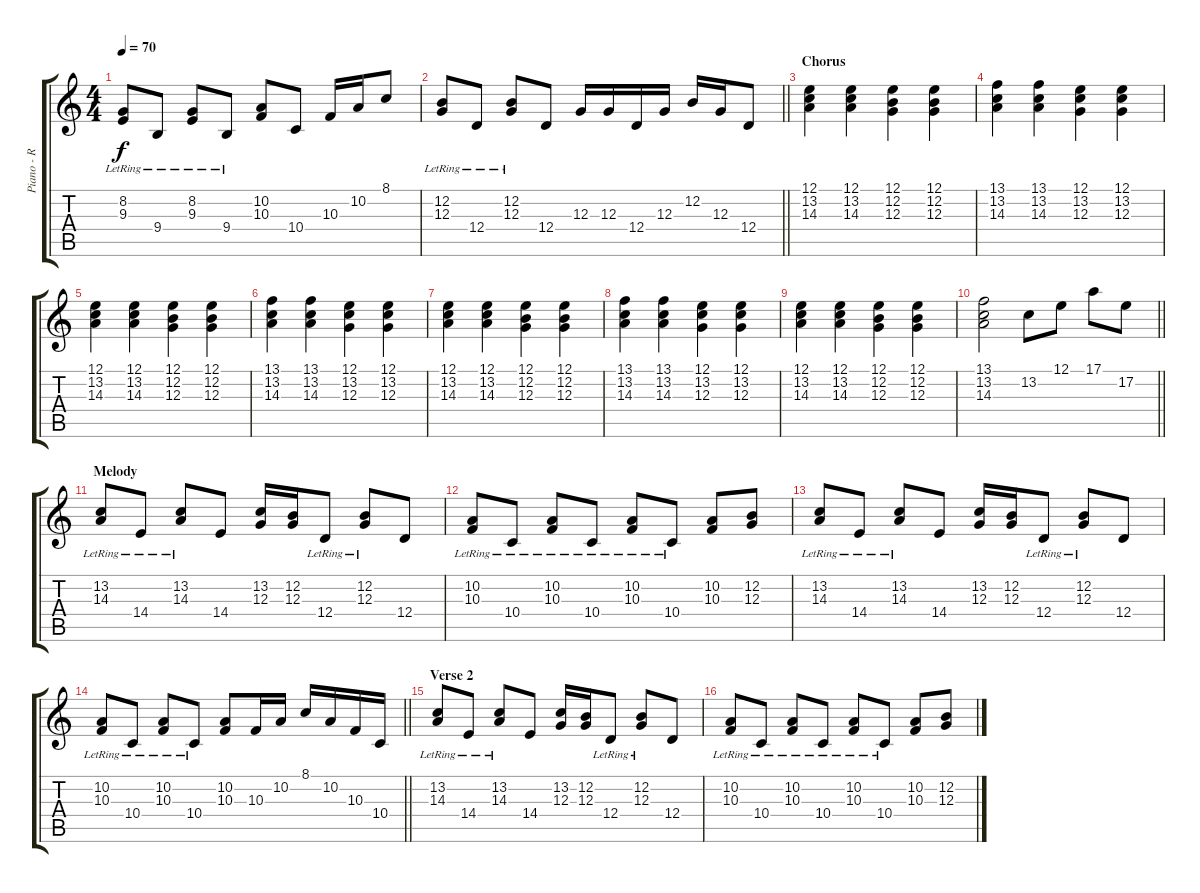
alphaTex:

\track ("Piano - R Hand" "Piano - R ") {instrument electricgrandpiano}
\staff {score tabs}
\tuning (E4 B3 G3 D3 A2 E2) {hide}
\ts (4 4)
\tempo 70
\clef g2
\ks c
(8.2{lr} 9.3{lr}).8{dy f} 9.4{lr}.8 (8.2{lr} 9.3{lr}).8 9.4{lr}.8 (10.2 10.3).8 10.4.8 10.3.16 10.2.16 8.1.8 |
\barLineRight lightlight
(12.2{lr} 12.3{lr}).8 12.4{lr}.8 (12.2{lr} 12.3{lr}).8 12.4.8 12.3.16 12.3.16 12.4.16 12.3.16 12.2.16 12.3.16 12.4.8 |
\section ("" "Chorus")
(12.1 13.2 14.3).4 (12.1 13.2 14.3).4 (12.1 12.2 12.3).4 (12.1 12.2 12.3).4 |
(13.1 13.2 14.3).4 (13.1 13.2 14.3).4 (12.1 13.2 12.3).4 (12.1 13.2 12.3).4 |
(12.1 13.2 14.3).4 (12.1 13.2 14.3).4 (12.1 12.2 12.3).4 (12.1 12.2 12.3).4 |
(13.1 13.2 14.3).4 (13.1 13.2 14.3).4 (12.1 13.2 12.3).4 (12.1 13.2 12.3).4 |
(12.1 13.2 14.3).4 (12.1 13.2 14.3).4 (12.1 12.2 12.3).4 (12.1 12.2 12.3).4 |
(13.1 13.2 14.3).4 (13.1 13.2 14.3).4 (12.1 13.2 12.3).4 (12.1 13.2 12.3).4 |
(12.1 13.2 14.3).4 (12.1 13.2 14.3).4 (12.1 12.2 12.3).4 (12.1 12.2 12.3).4 |
\barLineRight lightlight
(13.1 13.2 14.3).2 13.2.8 12.1.8 17.1.8 17.2.8 |
\section ("" "Melody")
(13.2{lr} 14.3{lr}).8 14.4{lr}.8 (13.2{lr} 14.3{lr}).8 14.4.8 (13.2 12.3).16 (12.2 12.3).16 12.4{lr}.8 (12.2{lr} 12.3{lr}).8 12.4.8 |
(10.2{lr} 10.3{lr}).8 10.4{lr}.8 (10.2{lr} 10.3{lr}).8 10.4{lr}.8 (10.2{lr} 10.3{lr}).8 10.4{lr}.8 (10.2 10.3).8 (12.2 12.3).8 |
(13.2{lr} 14.3{lr}).8 14.4{lr}.8 (13.2{lr} 14.3{lr}).8 14.4.8 (13.2 12.3).16 (12.2 12.3).16 12.4{lr}.8 (12.2{lr} 12.3{lr}).8 12.4.8 |
\barLineRight lightlight
(10.2{lr} 10.3{lr}).8 10.4{lr}.8 (10.2{lr} 10.3{lr}).8 10.4{lr}.8 (10.2 10.3).8 10.3.16 10.2.16 8.1.16 10.2.16 10.3.16 10.4.16 |
\section ("" "Verse 2")
(13.2{lr} 14.3{lr}).8 14.4{lr}.8 (13.2{lr} 14.3{lr}).8 14.4.8 (13.2 12.3).16 (12.2 12.3).16 12.4{lr}.8 (12.2{lr} 12.3{lr}).8 12.4.8 |
(10.2{lr} 10.3{lr}).8 10.4{lr}.8 (10.2{lr} 10.3{lr}).8 10.4{lr}.8 (10.2{lr} 10.3{lr}).8 10.4{lr}.8 (10.2 10.3).8 (12.2 12.3).8
